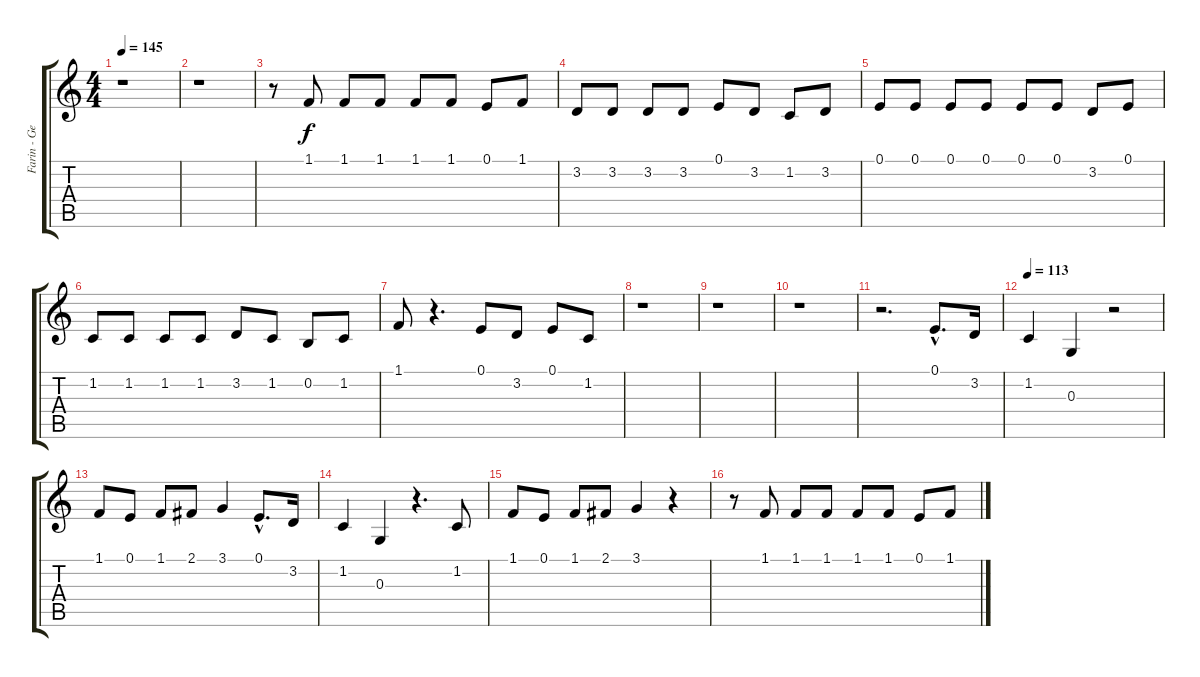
\track ("Farin - Gesang" "Farin - Ge") {instrument tenorsax}
\staff {score tabs}
\tuning (E4 B3 G3 D3 A2 E2) {hide}
\ts (4 4)
\tempo 145
\clef g2
\ks c
r.1{dy f} |
r.1 |
r.8 1.1.8 1.1.8 1.1.8 1.1.8 1.1.8 0.1.8 1.1.8 |
3.2.8 3.2.8 3.2.8 3.2.8 0.1.8 3.2.8 1.2.8 3.2.8 |
0.1.8 0.1.8 0.1.8 0.1.8 0.1.8 0.1.8 3.2.8 0.1.8 |
1.2.8 1.2.8 1.2.8 1.2.8 3.2.8 1.2.8 0.2.8 1.2.8 |
1.1.8 r.4{d} 0.1.8 3.2.8 0.1.8 1.2.8 |
r.1 |
r.1 |
r.1 |
r.2{d} 0.1{hac}.8{d} 3.2.16 |
\tempo 113
1.2.4 0.3.4 r.2 |
1.1.8 0.1.8 1.1.8 2.1.8 3.1.4 0.1{hac}.8{d} 3.2.16 |
1.2.4 0.3.4 r.4{d} 1.2.8 |
1.1.8 0.1.8 1.1.8 2.1.8 3.1.4 r.4 |
r.8 1.1.8 1.1.8 1.1.8 1.1.8 1.1.8 0.1.8 1.1.8
